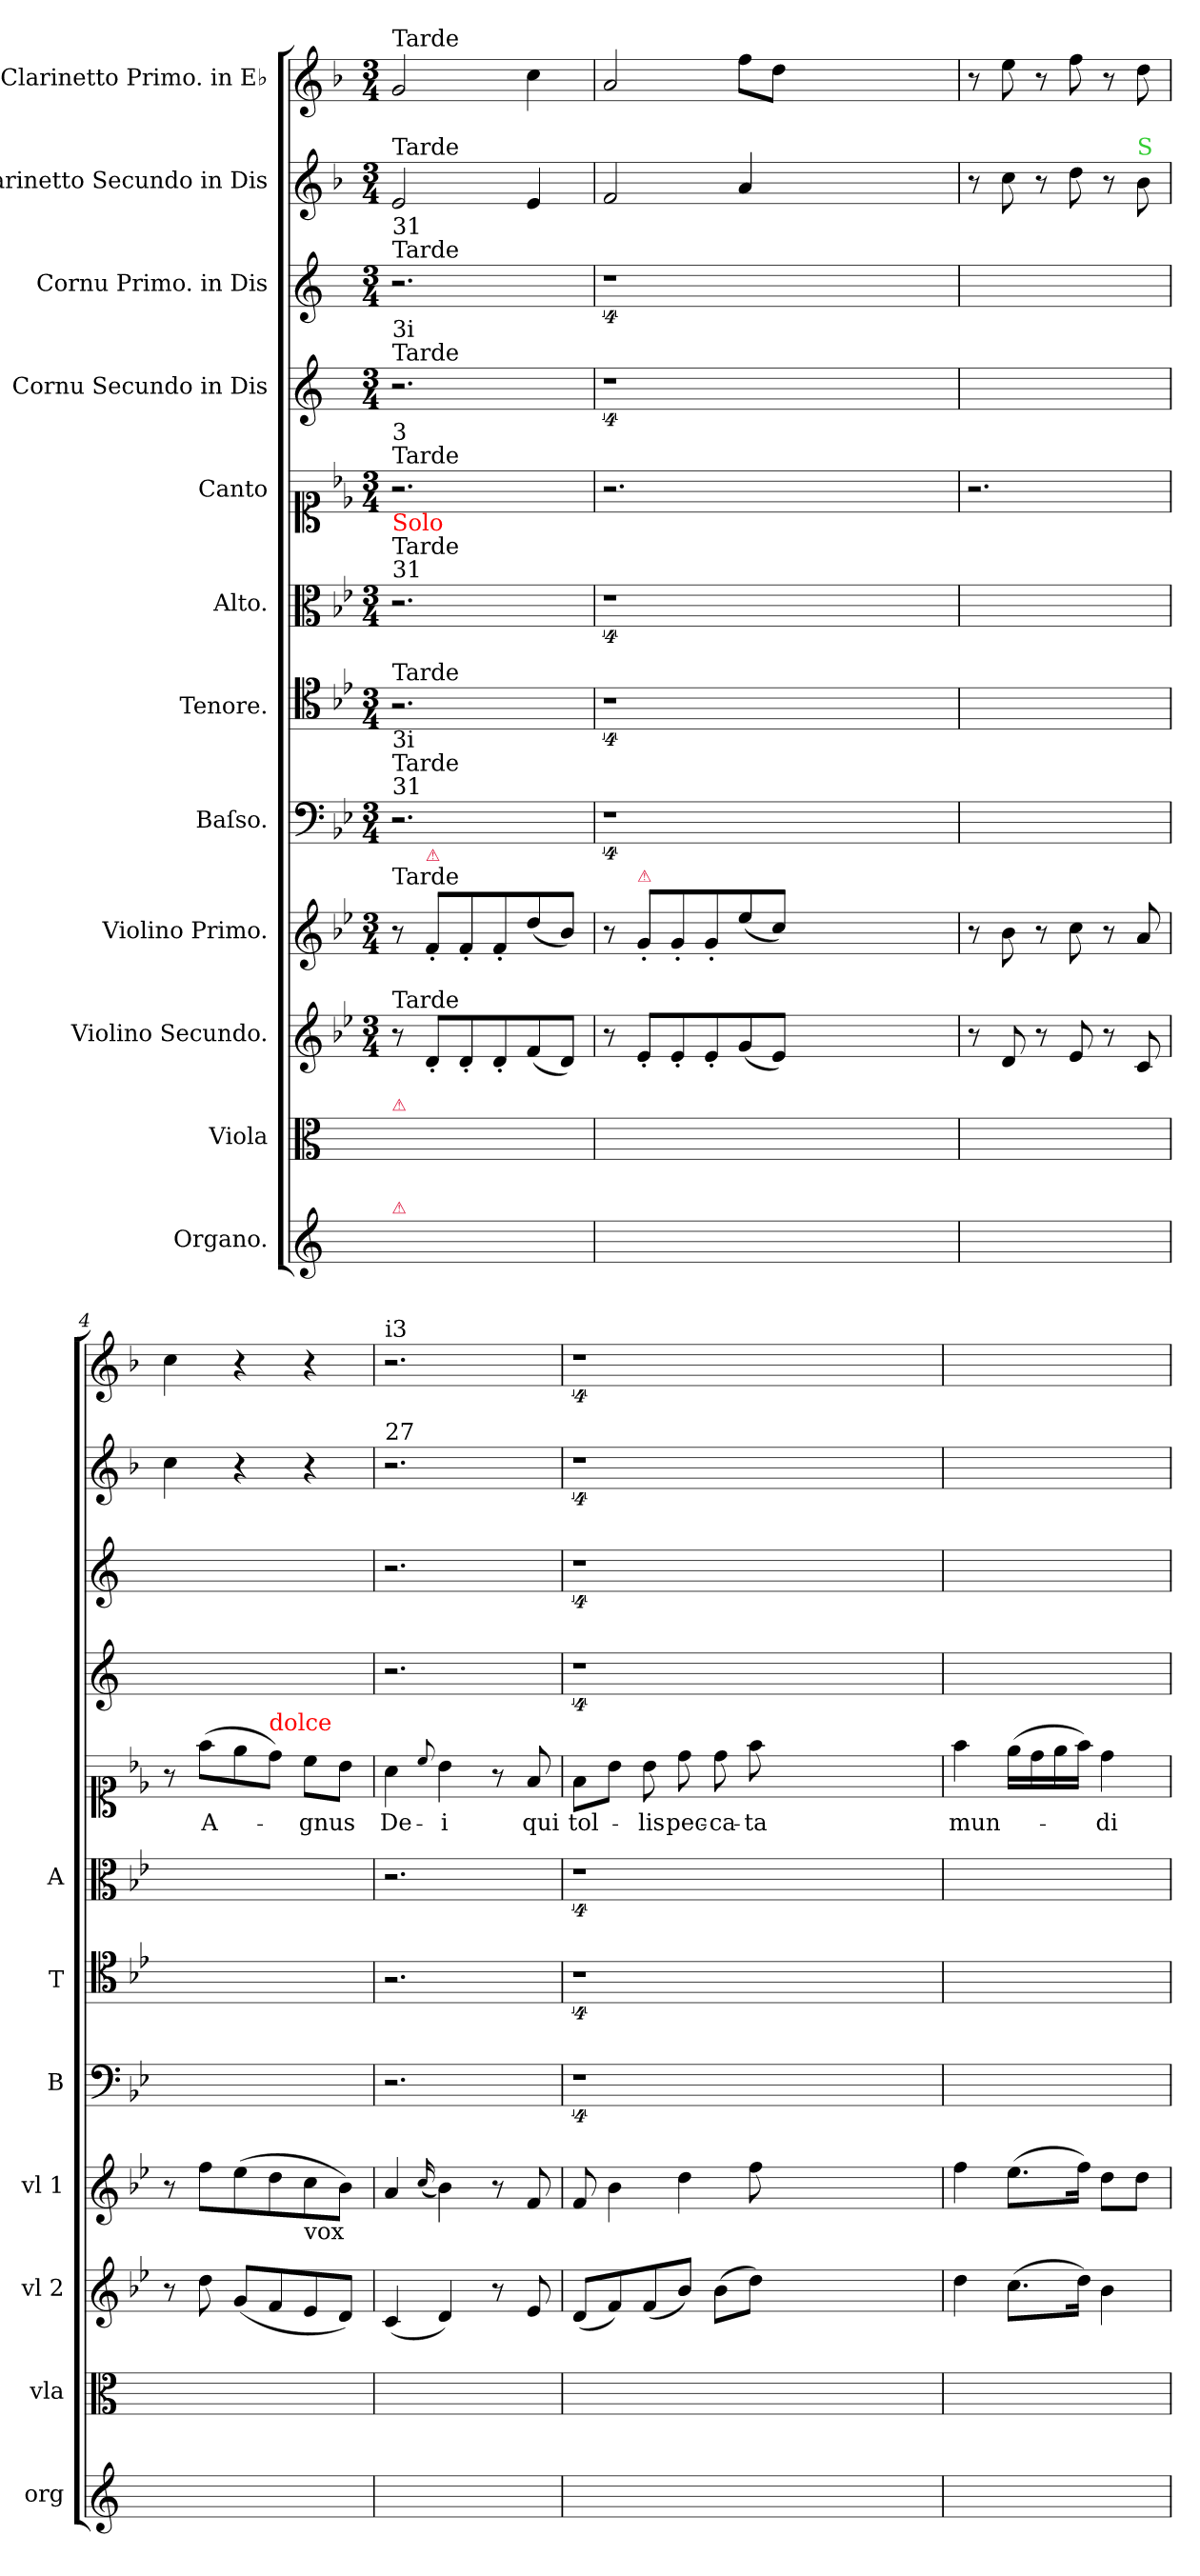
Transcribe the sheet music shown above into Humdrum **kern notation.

**kern	**kern	**kern	**dynam	**kern	**dynam	**kern	**kern	**kern	**kern	**text	**kern	**kern	**kern	**dynam	**kern	**dynam
*part12	*part11	*part10	*part10	*part9	*part9	*part8	*part7	*part6	*part5	*part5	*part4	*part3	*part2	*part2	*part1	*part1
*staff12	*staff11	*staff10	*staff10	*staff9	*staff9	*staff8	*staff7	*staff6	*staff5	*staff5	*staff4	*staff3	*staff2	*staff2	*staff1	*staff1
*I"Organo.	*I"Viola	*I"Violino Secundo.	*	*I"Violino Primo.	*	*I"Baſso.	*I"Tenore.	*I"Alto.	*I"Canto	*	*I"Cornu Secundo in Dis	*I"Cornu Primo. in Dis	*I"Clarinetto Secundo in Dis	*	*I"Clarinetto Primo. in E♭	*
*I'org	*I'vla	*I'vl 2	*	*I'vl 1	*	*I'B	*I'T	*I'A	*	*	*	*	*	*	*	*
*clefG2	*clefC3	*clefG2	*	*clefG2	*	*clefF4	*clefC4	*clefC3	*clefC1	*	*clefG2	*clefG2	*clefG2	*	*clefG2	*
*	*	*	*	*	*	*	*	*	*	*	*ITrd-2c-3	*ITrd-2c-3	*ITrd1c2	*	*ITrd1c2	*
*	*	*k[b-e-]	*	*k[b-e-]	*	*k[b-e-]	*k[b-e-]	*k[b-e-]	*k[b-e-]	*	*k[b-e-a-]	*k[b-e-a-]	*k[b-e-a-]	*	*k[b-e-a-]	*
*	*	*M3/4	*	*M3/4	*	*M3/4	*M3/4	*M3/4	*M3/4	*	*M3/4	*M3/4	*M3/4	*	*M3/4	*
=1	=1	=1	=1	=1	=1	=1	=1	=1	=1	=1	=1	=1	=1	=1	=1	=1
!	!	!	!	!	!	!	!	!	!	!	!	!	!	!	!LO:TX:a:t=Tarde	!
!	!	!	!	!	!	!	!	!	!	!	!	!	!LO:TX:a:t=Tarde	!	!	!
!	!	!	!	!	!	!	!	!	!	!	!	!LO:TX:a:t=Tarde	!	!	!	!
!	!	!	!	!	!	!	!	!	!	!	!	!LO:TX:a:t=31	!	!	!	!
!	!	!	!	!	!	!	!	!	!	!	!LO:TX:a:t=Tarde	!	!	!	!	!
!	!	!	!	!	!	!	!	!	!	!	!LO:TX:a:t=3i	!	!	!	!	!
!	!	!	!	!	!	!	!	!	!LO:TX:b:color=red:t=Solo	!	!	!	!	!	!	!
!	!	!	!	!	!	!	!	!	!LO:TX:a:t=Tarde	!	!	!	!	!	!	!
!	!	!	!	!	!	!	!	!	!LO:TX:a:t=3	!	!	!	!	!	!	!
!	!	!	!	!	!	!	!	!LO:TX:a:t=31	!	!	!	!	!	!	!	!
!	!	!	!	!	!	!	!	!LO:TX:a:t=Tarde	!	!	!	!	!	!	!	!
!	!	!	!	!	!	!	!LO:TX:b:t=3i	!	!	!	!	!	!	!	!	!
!	!	!	!	!	!	!	!LO:TX:a:t=Tarde	!	!	!	!	!	!	!	!	!
!	!	!	!	!	!	!LO:TX:a:t=31	!	!	!	!	!	!	!	!	!	!
!	!	!	!	!	!	!LO:TX:a:t=Tarde	!	!	!	!	!	!	!	!	!	!
!	!	!	!	!LO:TX:a:t=Tarde	!	!	!	!	!	!	!	!	!	!	!	!
!	!	!LO:TX:a:t=Tarde	!	!	!	!	!	!	!	!	!	!	!	!	!	!
!	!LO:TX:a:color=crimson:t=⚠	!	!	!	!	!	!	!	!	!	!	!	!	!	!	!
!LO:TX:a:color=crimson:t=⚠	!	!	!	!	!	!	!	!	!	!	!	!	!	!	!	!
!	!	!	!LO:DY:b	!	!	!	!	!	!	!	!	!	!	!LO:DY:b	!	!LO:DY:b
2.ryy	2.ryy	8r	pia	8r	.	2.r	2.r	2.r	2.r	.	2.r	2.r	2d/	pia	2f/	pia
!	!	!	!	!LO:TX:a:color=crimson:t=⚠	!	!	!	!	!	!	!	!	!	!	!	!
.	.	8d'/L	.	8f'/L	.	.	.	.	.	.	.	.	.	.	.	.
.	.	8d'/	.	8f'/	.	.	.	.	.	.	.	.	.	.	.	.
.	.	8d'/	.	8f'/	.	.	.	.	.	.	.	.	.	.	.	.
.	.	(8f/	.	(8dd\	.	.	.	.	.	.	.	.	4d/	.	4b-\	.
.	.	8d/J)	.	8b-\J)	.	.	.	.	.	.	.	.	.	.	.	.
=2	=2	=2	=2	=2	=2	=2	=2	=2	=2	=2	=2	=2	=2	=2	=2	=2
2.ryy	2.ryy	8r	.	8r	.	4%9r	4%9r	4%9r	2.r	.	4%9r	4%9r	2e-/	.	2g/	.
!	!	!	!	!LO:TX:a:color=crimson:t=⚠	!	!	!	!	!	!	!	!	!	!	!	!
.	.	8e-'/L	.	8g'/L	.	.	.	.	.	.	.	.	.	.	.	.
.	.	8e-'/	.	8g'/	.	.	.	.	.	.	.	.	.	.	.	.
.	.	8e-'/	.	8g'/	.	.	.	.	.	.	.	.	.	.	.	.
.	.	(8g/	.	(8ee-\	.	.	.	.	.	.	.	.	4g/	.	8ee-\L	.
.	.	8e-/J)	.	8cc\J)	.	.	.	.	.	.	.	.	.	.	8cc\J	.
1.ryy	1.ryy	1.ryy	.	1.ryy	.	.	.	.	1.ryy	.	.	.	1.ryy	.	1.ryy	.
=3	=3	=3	=3	=3	=3	=3	=3	=3	=3	=3	=3	=3	=3	=3	=3	=3
2.ryy	2.ryy	8r	.	8r	.	2.ryy	2.ryy	2.ryy	2.r	.	2.ryy	2.ryy	8r	.	8r	.
.	.	8d/	.	8b-\	.	.	.	.	.	.	.	.	8b-\	.	8dd\	.
.	.	8r	.	8r	.	.	.	.	.	.	.	.	8r	.	8r	.
.	.	8e-/	.	8cc\	.	.	.	.	.	.	.	.	8cc\	.	8ee-\	.
.	.	8r	.	8r	.	.	.	.	.	.	.	.	8r	.	8r	.
!	!	!	!	!	!	!	!	!	!	!	!	!	!LO:TX:a:color=limegreen:t=S	!	!	!
.	.	8c/	.	8a/	.	.	.	.	.	.	.	.	8a-\	.	8cc\	.
=4	=4	=4	=4	=4	=4	=4	=4	=4	=4	=4	=4	=4	=4	=4	=4	=4
2.ryy	2.ryy	8r	.	8r	.	2.ryy	2.ryy	2.ryy	8r	.	2.ryy	2.ryy	4b-\	.	4b-\	.
!	!	!	!LO:DY:b	!	!	!	!	!	!	!	!	!	!	!	!	!
.	.	8dd\	pia	8ff\L	.	.	.	.	(8ff\L	A-	.	.	.	.	.	.
!	!	!	!	!	!LO:DY:b	!	!	!	!	!	!	!	!	!	!	!
.	.	(8g/L	.	(8ee-\	pia	.	.	.	8ee-\	.	.	.	4r	.	4r	.
!	!	!	!	!	!	!	!	!	!LO:TX:a:color=red:t=dolce	!	!	!	!	!	!	!
.	.	8f/	.	8dd\	.	.	.	.	8dd\J)	.	.	.	.	.	.	.
!	!	!	!	!LO:TX:b:t=vox	!	!	!	!	!	!	!	!	!	!	!	!
.	.	8e-/	.	8cc\	.	.	.	.	8cc\L	-gnus	.	.	4r	.	4r	.
.	.	8d/J)	.	8b-\J)	.	.	.	.	8b-\J	.	.	.	.	.	.	.
=5	=5	=5	=5	=5	=5	=5	=5	=5	=5	=5	=5	=5	=5	=5	=5	=5
!	!	!	!	!	!	!	!	!	!	!	!	!	!	!	!LO:TX:a:t=i3	!
!	!	!	!	!	!	!	!	!	!	!	!	!	!LO:TX:a:t=27	!	!	!
2.ryy	2.ryy	(4c/	.	4a/	.	2.r	2.r	2.r	4a\	De-	2.r	2.r	2.r	.	2.r	.
.	.	.	.	(<16qqcc/	.	.	.	.	8qqcc/	.	.	.	.	.	.	.
.	.	4d/)	.	4b-\)	.	.	.	.	4b-\	-i	.	.	.	.	.	.
.	.	8r	.	8r	.	.	.	.	8r	.	.	.	.	.	.	.
.	.	8e-/	.	8f/	.	.	.	.	8f/	qui	.	.	.	.	.	.
=6	=6	=6	=6	=6	=6	=6	=6	=6	=6	=6	=6	=6	=6	=6	=6	=6
2.ryy	2.ryy	(8d/L	.	8f/	.	4%9r	4%9r	4%9r	8f\L	tol-	4%9r	4%9r	4%9r	.	4%9r	.
.	.	8f/)	.	4b-\	.	.	.	.	8b-\J	.	.	.	.	.	.	.
.	.	(8f/	.	.	.	.	.	.	8b-\	-lis	.	.	.	.	.	.
.	.	8b-/J)	.	4dd\	.	.	.	.	8dd\	pec-	.	.	.	.	.	.
.	.	(8b-\L	.	.	.	.	.	.	8dd\	-ca-	.	.	.	.	.	.
.	.	8dd\J)	.	8ff\	.	.	.	.	8ff\	-ta	.	.	.	.	.	.
1.ryy	1.ryy	1.ryy	.	1.ryy	.	.	.	.	1.ryy	.	.	.	.	.	.	.
=7	=7	=7	=7	=7	=7	=7	=7	=7	=7	=7	=7	=7	=7	=7	=7	=7
2.ryy	2.ryy	4dd\	.	4ff\	.	2.ryy	2.ryy	2.ryy	4ff\	mun-	2.ryy	2.ryy	2.ryy	.	2.ryy	.
.	.	(8.cc\L	.	(8.ee-\L	.	.	.	.	(16ee-\LL	.	.	.	.	.	.	.
.	.	.	.	.	.	.	.	.	16dd\	.	.	.	.	.	.	.
.	.	.	.	.	.	.	.	.	16ee-\	.	.	.	.	.	.	.
.	.	16dd\Jk)	.	16ff\Jk)	.	.	.	.	16ff\JJ)	.	.	.	.	.	.	.
.	.	4b-\	.	8dd\L	.	.	.	.	4dd\	-di	.	.	.	.	.	.
.	.	.	.	8dd\J	.	.	.	.	.	.	.	.	.	.	.	.
=	=	=	=	=	=	=	=	=	=	=	=	=	=	=	=	=
*-	*-	*-	*-	*-	*-	*-	*-	*-	*-	*-	*-	*-	*-	*-	*-	*-
